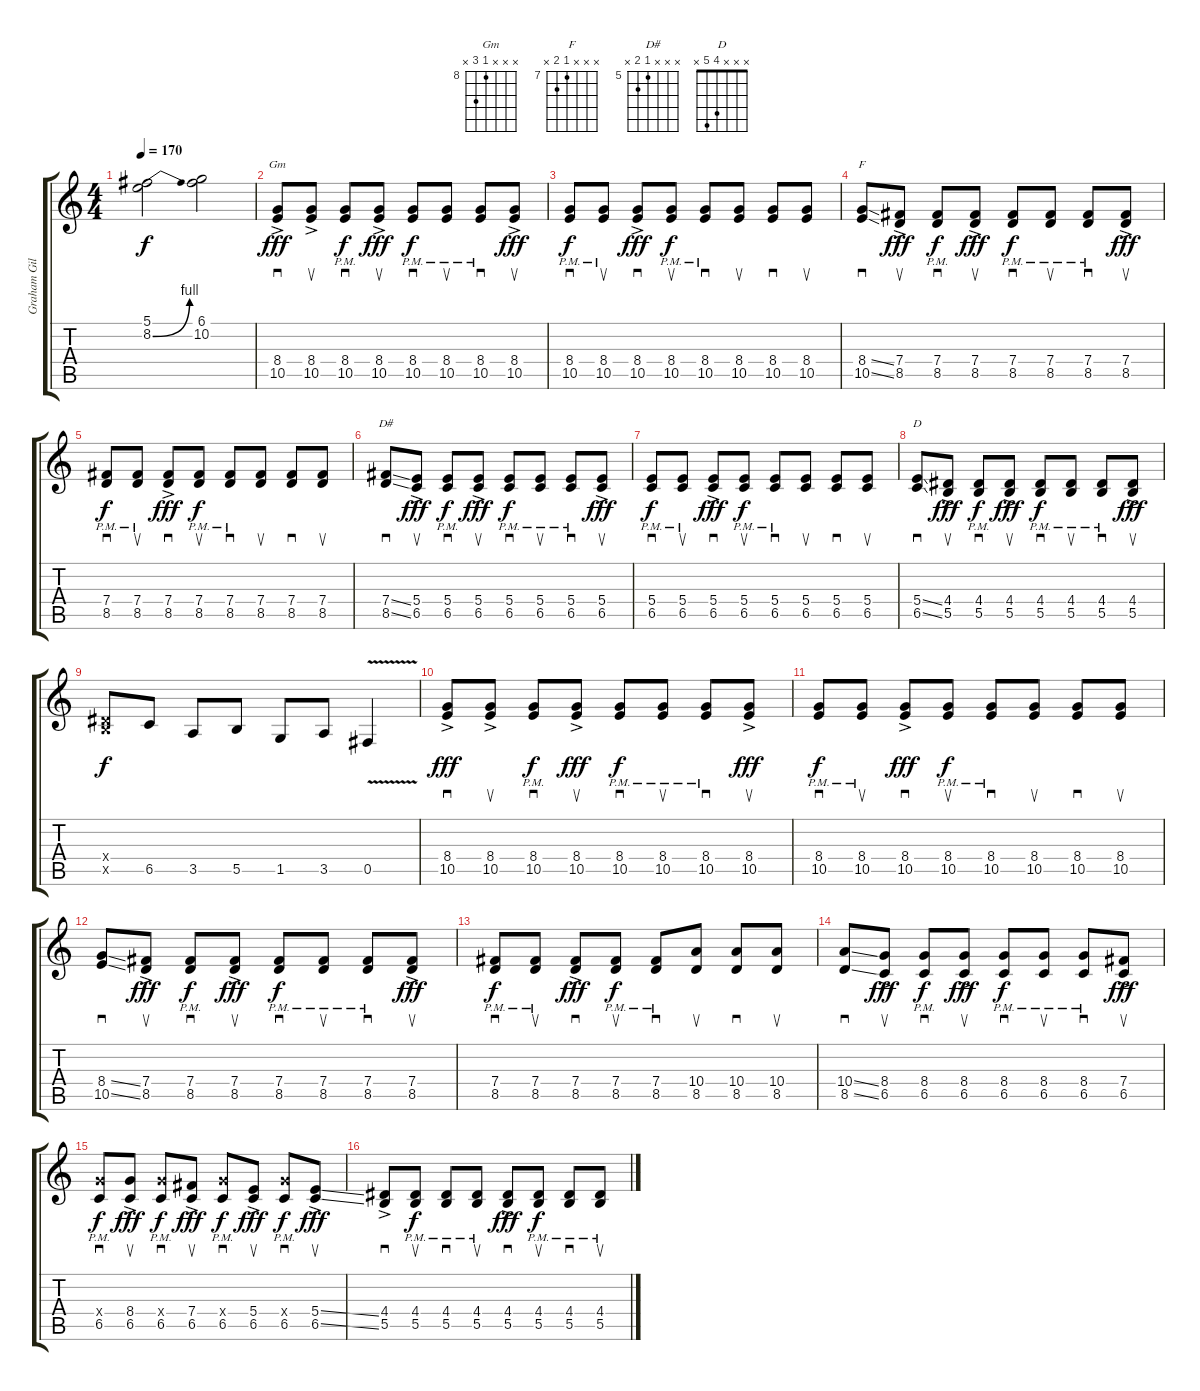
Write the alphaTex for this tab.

\track ("Graham Gillespie (Guitar)" "Graham Gil") {instrument distortionguitar}
\staff {score tabs}
\tuning (Db4 Ab3 E3 B2 Gb2 Db2) {hide}
\chord ("Gm" x x x 8 10 x) {firstfret 8}
\chord ("F" x x x 7 8 x) {firstfret 7}
\chord ("D#" x x x 5 6 x) {firstfret 5}
\chord ("D" x x x 4 5 x)
\ts (4 4)
\tempo 170
\clef g2
\ks c
(5.1 8.2{be (bend 0 0 60 4)}).2{dy f} (6.1 10.2).2 |
(8.4{ac} 10.5{ac}).8{sd ch "Gm" dy fff instrument electricguitarmuted} (8.4{ac} 10.5{ac}).8{su} (8.4{pm} 10.5{pm}).8{sd dy f} (8.4{ac} 10.5{ac}).8{su dy fff} (8.4{pm} 10.5{pm}).8{sd dy f} (8.4{pm} 10.5{pm}).8{su} (8.4{pm} 10.5{pm}).8{sd} (8.4{ac} 10.5{ac}).8{su dy fff} |
(8.4{pm} 10.5{pm}).8{sd dy f} (8.4{pm} 10.5{pm}).8{su} (8.4{ac} 10.5{ac}).8{sd dy fff} (8.4{pm} 10.5{pm}).8{su dy f} (8.4{pm} 10.5{pm}).8{sd} (8.4 10.5).8{su} (8.4 10.5).8{sd} (8.4 10.5).8{su} |
(8.4{ss} 10.5{ss}).8{sd ch "F"} (7.4{ac} 8.5{ac}).8{su dy fff} (7.4{pm} 8.5{pm}).8{sd dy f} (7.4{ac} 8.5{ac}).8{su dy fff} (7.4{pm} 8.5{pm}).8{sd dy f} (7.4{pm} 8.5{pm}).8{su} (7.4{pm} 8.5{pm}).8{sd} (7.4{ac} 8.5{ac}).8{su dy fff} |
(7.4{pm} 8.5{pm}).8{sd dy f} (7.4{pm} 8.5{pm}).8{su} (7.4{ac} 8.5{ac}).8{sd dy fff} (7.4{pm} 8.5{pm}).8{su dy f} (7.4{pm} 8.5{pm}).8{sd} (7.4 8.5).8{su} (7.4 8.5).8{sd} (7.4 8.5).8{su} |
(7.4{ss} 8.5{ss}).8{sd ch "D#"} (5.4{ac} 6.5{ac}).8{su dy fff} (5.4{pm} 6.5{pm}).8{sd dy f} (5.4{ac} 6.5{ac}).8{su dy fff} (5.4{pm} 6.5{pm}).8{sd dy f} (5.4{pm} 6.5{pm}).8{su} (5.4{pm} 6.5{pm}).8{sd} (5.4{ac} 6.5{ac}).8{su dy fff} |
(5.4{pm} 6.5{pm}).8{sd dy f} (5.4{pm} 6.5{pm}).8{su} (5.4{ac} 6.5{ac}).8{sd dy fff} (5.4{pm} 6.5{pm}).8{su dy f} (5.4{pm} 6.5{pm}).8{sd} (5.4 6.5).8{su} (5.4 6.5).8{sd} (5.4 6.5).8{su} |
(5.4{ss} 6.5{ss}).8{sd ch "D"} (4.4{ac} 5.5{ac}).8{su dy fff} (4.4{pm} 5.5{pm}).8{sd dy f} (4.4{ac} 5.5{ac}).8{su dy fff} (4.4{pm} 5.5{pm}).8{sd dy f} (4.4{pm} 5.5{pm}).8{su} (4.4{pm} 5.5{pm}).8{sd} (4.4{ac} 5.5{ac}).8{su dy fff} |
(4.4{x} 5.5{x}).8{dy f} 6.5.8 3.5.8 5.5.8 1.5.8 3.5.8 0.5{v}.4 |
(8.4{ac} 10.5{ac}).8{sd dy fff} (8.4{ac} 10.5{ac}).8{su} (8.4{pm} 10.5{pm}).8{sd dy f} (8.4{ac} 10.5{ac}).8{su dy fff} (8.4{pm} 10.5{pm}).8{sd dy f} (8.4{pm} 10.5{pm}).8{su} (8.4{pm} 10.5{pm}).8{sd} (8.4{ac} 10.5{ac}).8{su dy fff} |
(8.4{pm} 10.5{pm}).8{sd dy f} (8.4{pm} 10.5{pm}).8{su} (8.4{ac} 10.5{ac}).8{sd dy fff} (8.4{pm} 10.5{pm}).8{su dy f} (8.4{pm} 10.5{pm}).8{sd} (8.4 10.5).8{su} (8.4 10.5).8{sd} (8.4 10.5).8{su} |
(8.4{ss} 10.5{ss}).8{sd} (7.4{ac} 8.5{ac}).8{su dy fff} (7.4{pm} 8.5{pm}).8{sd dy f} (7.4{ac} 8.5{ac}).8{su dy fff} (7.4{pm} 8.5{pm}).8{sd dy f} (7.4{pm} 8.5{pm}).8{su} (7.4{pm} 8.5{pm}).8{sd} (7.4{ac} 8.5{ac}).8{su dy fff} |
(7.4{pm} 8.5{pm}).8{sd dy f} (7.4{pm} 8.5{pm}).8{su} (7.4{ac} 8.5{ac}).8{sd dy fff} (7.4{pm} 8.5{pm}).8{su dy f} (7.4{pm} 8.5{pm}).8{sd} (10.4 8.5).8{su} (10.4 8.5).8{sd} (10.4 8.5).8{su} |
(10.4{ss} 8.5{ss}).8{sd} (8.4{ac} 6.5{ac}).8{su dy fff} (8.4{pm} 6.5{pm}).8{sd dy f} (8.4{ac} 6.5{ac}).8{su dy fff} (8.4{pm} 6.5{pm}).8{sd dy f} (8.4{pm} 6.5{pm}).8{su} (8.4{pm} 6.5{pm}).8{sd} (7.4{ac} 6.5{ac}).8{su dy fff} |
(8.4{x} 6.5{pm}).8{sd dy f} (8.4{ac} 6.5{ac}).8{su dy fff} (8.4{x} 6.5{pm}).8{sd dy f} (7.4{ac} 6.5{ac}).8{su dy fff} (8.4{x} 6.5{pm}).8{sd dy f} (5.4{ac} 6.5{ac}).8{su dy fff} (8.4{x} 6.5{pm}).8{sd dy f} (5.4{ss ac} 6.5{ss ac}).8{su dy fff} |
(4.4{ac} 5.5{ac}).8{sd} (4.4{pm} 5.5{pm}).8{su dy f} (4.4{pm} 5.5{pm}).8{sd} (4.4{pm} 5.5{pm}).8{su} (4.4{ac} 5.5{ac}).8{sd dy fff} (4.4{pm} 5.5{pm}).8{su dy f} (4.4{pm} 5.5{pm}).8{sd} (4.4{pm} 5.5{pm}).8{su}
